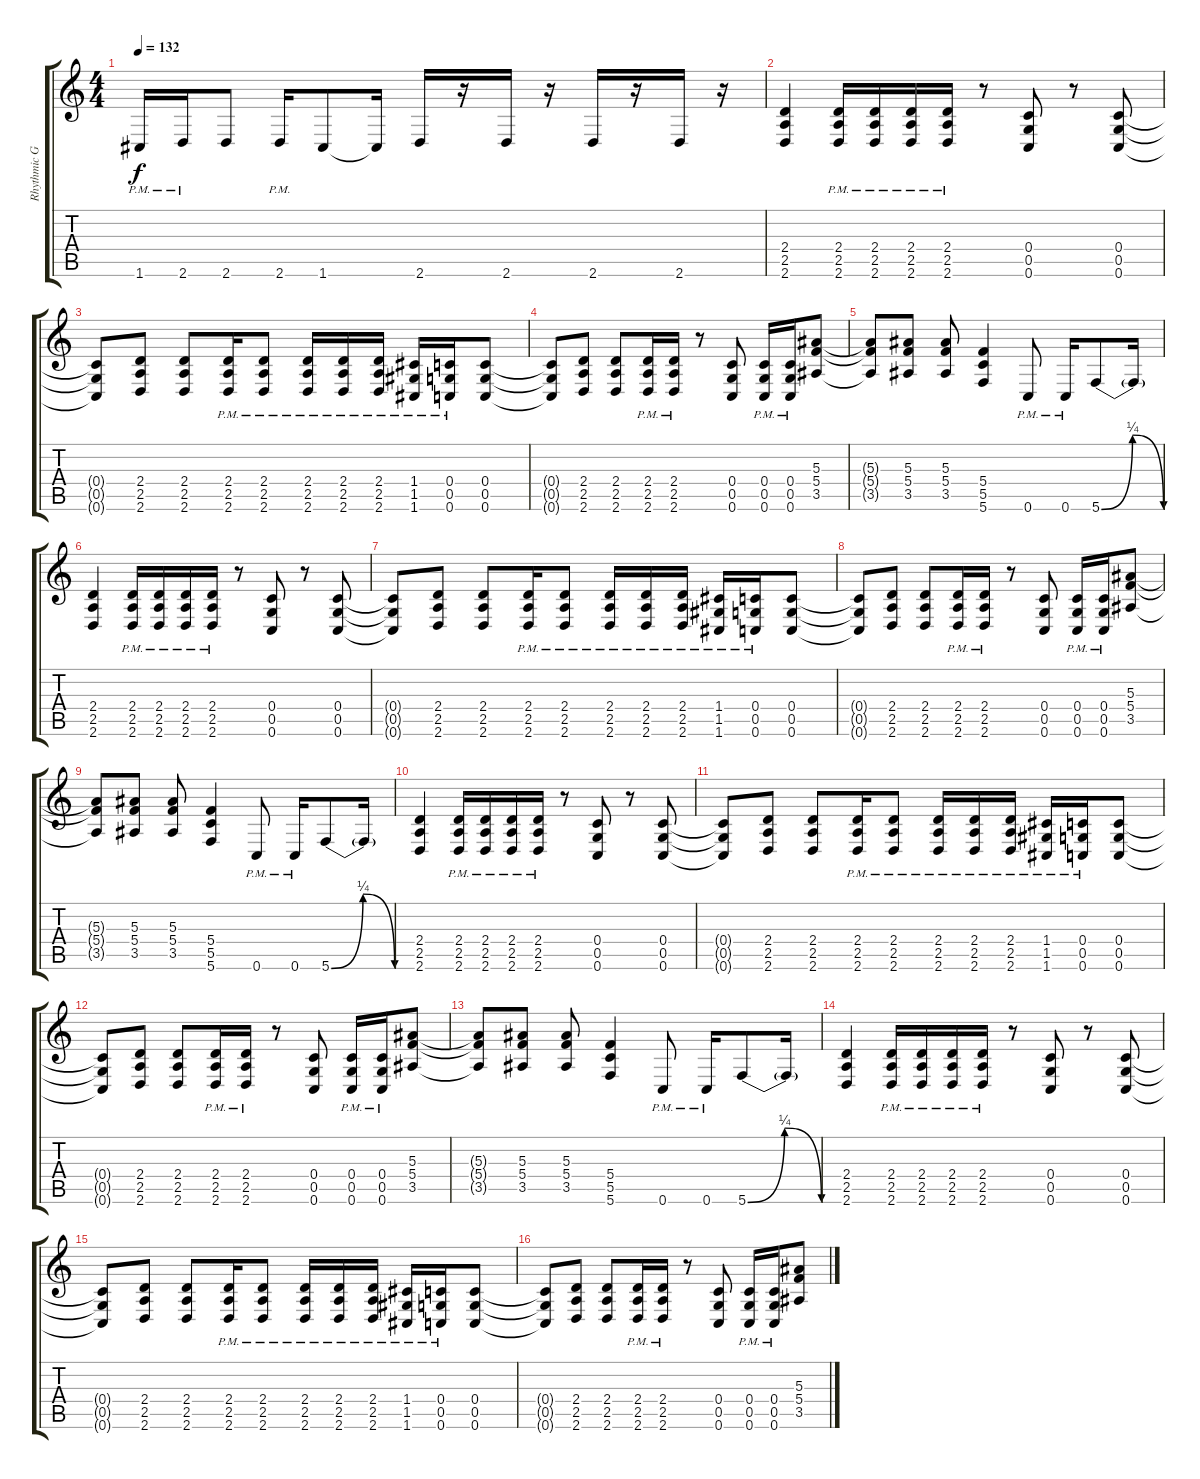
\track ("Rhythmic Guitar" "Rhythmic G") {instrument distortionguitar}
\staff {score tabs}
\tuning (D4 A3 F3 C3 G2 C2) {hide}
\ts (4 4)
\tempo 132
\clef g2
\ks c
1.6{pm}.16{dy f} 2.6{pm}.16 2.6.8 2.6{pm}.16 1.6.8 1.6{t}.16 2.6.16 r.16 2.6.16 r.16 2.6.16 r.16 2.6.16 r.16 |
(2.4 2.5 2.6).4 (2.4{pm} 2.5{pm} 2.6{pm}).16 (2.4{pm} 2.5{pm} 2.6{pm}).16 (2.4{pm} 2.5{pm} 2.6{pm}).16 (2.4{pm} 2.5{pm} 2.6{pm}).16 r.8 (0.4 0.5 0.6).8 r.8 (0.4 0.5 0.6).8 |
(0.4{t} 0.5{t} 0.6{t}).8 (2.4 2.5 2.6).8 (2.4 2.5 2.6).8 (2.4{pm} 2.5{pm} 2.6{pm}).16 (2.4{pm} 2.5{pm} 2.6{pm}).8 (2.4{pm} 2.5{pm} 2.6{pm}).16 (2.4{pm} 2.5{pm} 2.6{pm}).16 (2.4{pm} 2.5{pm} 2.6{pm}).16 (1.4{pm} 1.5{pm} 1.6{pm}).16 (0.4{pm} 0.5{pm} 0.6{pm}).16 (0.4 0.5 0.6).8 |
(0.4{t} 0.5{t} 0.6{t}).8 (2.4 2.5 2.6).8 (2.4 2.5 2.6).8 (2.4{pm} 2.5{pm} 2.6{pm}).16 (2.4{pm} 2.5{pm} 2.6{pm}).16 r.8 (0.4 0.5 0.6).8 (0.4{pm} 0.5{pm} 0.6{pm}).16 (0.4{pm} 0.5{pm} 0.6{pm}).16 (5.3 5.4 3.5).8 |
(5.3{t} 5.4{t} 3.5{t}).8 (5.3 5.4 3.5).8 (5.3 5.4 3.5).8 (5.4 5.5 5.6).4 0.6{pm}.8 0.6{pm}.16 5.6{be (bendrelease 0 0 15 1 45 1 60 0)}.8 5.6{t}.16 |
(2.4 2.5 2.6).4 (2.4{pm} 2.5{pm} 2.6{pm}).16 (2.4{pm} 2.5{pm} 2.6{pm}).16 (2.4{pm} 2.5{pm} 2.6{pm}).16 (2.4{pm} 2.5{pm} 2.6{pm}).16 r.8 (0.4 0.5 0.6).8 r.8 (0.4 0.5 0.6).8 |
(0.4{t} 0.5{t} 0.6{t}).8 (2.4 2.5 2.6).8 (2.4 2.5 2.6).8 (2.4{pm} 2.5{pm} 2.6{pm}).16 (2.4{pm} 2.5{pm} 2.6{pm}).8 (2.4{pm} 2.5{pm} 2.6{pm}).16 (2.4{pm} 2.5{pm} 2.6{pm}).16 (2.4{pm} 2.5{pm} 2.6{pm}).16 (1.4{pm} 1.5{pm} 1.6{pm}).16 (0.4{pm} 0.5{pm} 0.6{pm}).16 (0.4 0.5 0.6).8 |
(0.4{t} 0.5{t} 0.6{t}).8 (2.4 2.5 2.6).8 (2.4 2.5 2.6).8 (2.4{pm} 2.5{pm} 2.6{pm}).16 (2.4{pm} 2.5{pm} 2.6{pm}).16 r.8 (0.4 0.5 0.6).8 (0.4{pm} 0.5{pm} 0.6{pm}).16 (0.4{pm} 0.5{pm} 0.6{pm}).16 (5.3 5.4 3.5).8 |
(5.3{t} 5.4{t} 3.5{t}).8 (5.3 5.4 3.5).8 (5.3 5.4 3.5).8 (5.4 5.5 5.6).4 0.6{pm}.8 0.6{pm}.16 5.6{be (bendrelease 0 0 15 1 45 1 60 0)}.8 5.6{t}.16 |
(2.4 2.5 2.6).4 (2.4{pm} 2.5{pm} 2.6{pm}).16 (2.4{pm} 2.5{pm} 2.6{pm}).16 (2.4{pm} 2.5{pm} 2.6{pm}).16 (2.4{pm} 2.5{pm} 2.6{pm}).16 r.8 (0.4 0.5 0.6).8 r.8 (0.4 0.5 0.6).8 |
(0.4{t} 0.5{t} 0.6{t}).8 (2.4 2.5 2.6).8 (2.4 2.5 2.6).8 (2.4{pm} 2.5{pm} 2.6{pm}).16 (2.4{pm} 2.5{pm} 2.6{pm}).8 (2.4{pm} 2.5{pm} 2.6{pm}).16 (2.4{pm} 2.5{pm} 2.6{pm}).16 (2.4{pm} 2.5{pm} 2.6{pm}).16 (1.4{pm} 1.5{pm} 1.6{pm}).16 (0.4{pm} 0.5{pm} 0.6{pm}).16 (0.4 0.5 0.6).8 |
(0.4{t} 0.5{t} 0.6{t}).8 (2.4 2.5 2.6).8 (2.4 2.5 2.6).8 (2.4{pm} 2.5{pm} 2.6{pm}).16 (2.4{pm} 2.5{pm} 2.6{pm}).16 r.8 (0.4 0.5 0.6).8 (0.4{pm} 0.5{pm} 0.6{pm}).16 (0.4{pm} 0.5{pm} 0.6{pm}).16 (5.3 5.4 3.5).8 |
(5.3{t} 5.4{t} 3.5{t}).8 (5.3 5.4 3.5).8 (5.3 5.4 3.5).8 (5.4 5.5 5.6).4 0.6{pm}.8 0.6{pm}.16 5.6{be (bendrelease 0 0 15 1 45 1 60 0)}.8 5.6{t}.16 |
(2.4 2.5 2.6).4 (2.4{pm} 2.5{pm} 2.6{pm}).16 (2.4{pm} 2.5{pm} 2.6{pm}).16 (2.4{pm} 2.5{pm} 2.6{pm}).16 (2.4{pm} 2.5{pm} 2.6{pm}).16 r.8 (0.4 0.5 0.6).8 r.8 (0.4 0.5 0.6).8 |
(0.4{t} 0.5{t} 0.6{t}).8 (2.4 2.5 2.6).8 (2.4 2.5 2.6).8 (2.4{pm} 2.5{pm} 2.6{pm}).16 (2.4{pm} 2.5{pm} 2.6{pm}).8 (2.4{pm} 2.5{pm} 2.6{pm}).16 (2.4{pm} 2.5{pm} 2.6{pm}).16 (2.4{pm} 2.5{pm} 2.6{pm}).16 (1.4{pm} 1.5{pm} 1.6{pm}).16 (0.4{pm} 0.5{pm} 0.6{pm}).16 (0.4 0.5 0.6).8 |
(0.4{t} 0.5{t} 0.6{t}).8 (2.4 2.5 2.6).8 (2.4 2.5 2.6).8 (2.4{pm} 2.5{pm} 2.6{pm}).16 (2.4{pm} 2.5{pm} 2.6{pm}).16 r.8 (0.4 0.5 0.6).8 (0.4{pm} 0.5{pm} 0.6{pm}).16 (0.4{pm} 0.5{pm} 0.6{pm}).16 (5.3 5.4 3.5).8
